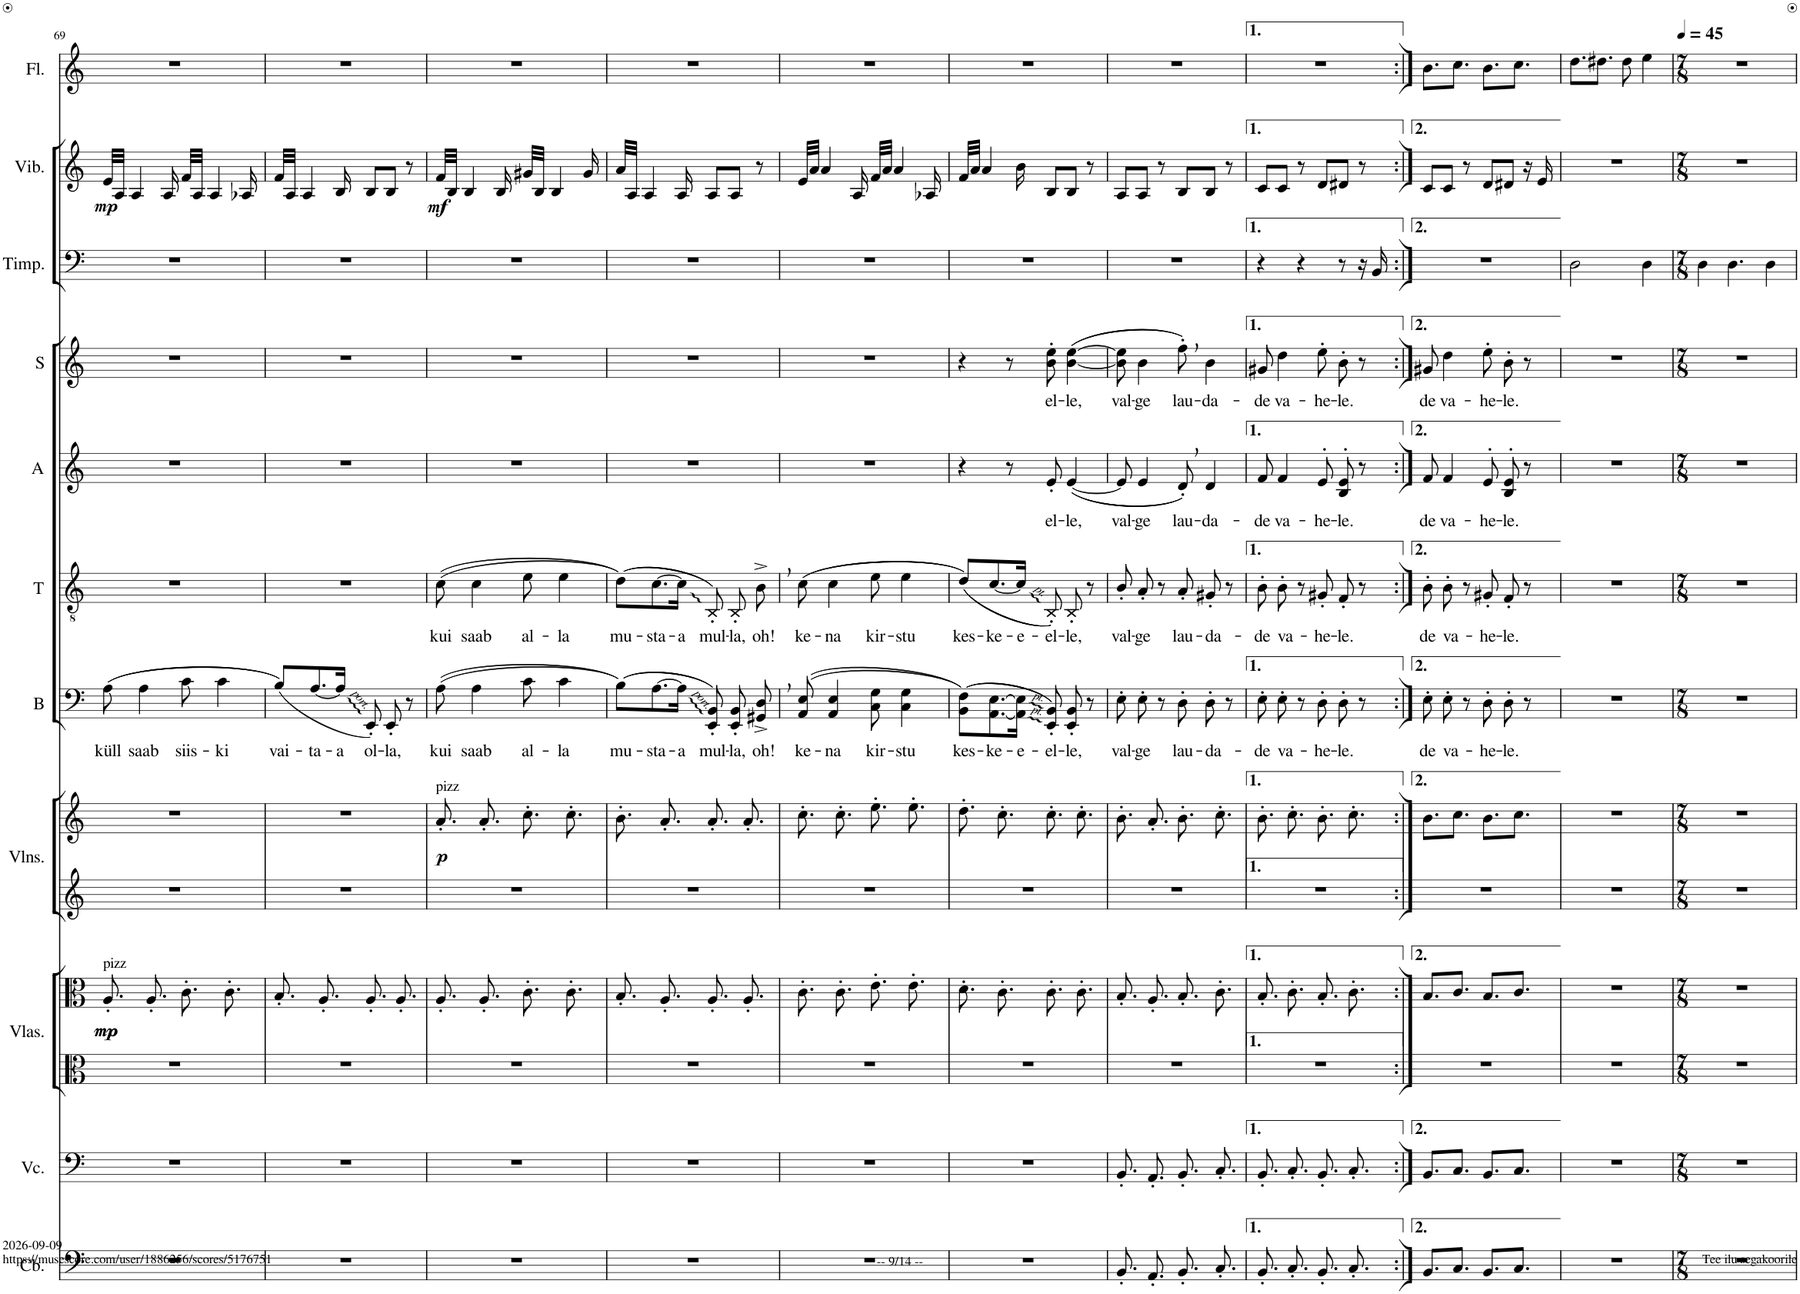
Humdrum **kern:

**kern	**kern	**kern	**dynam	**kern	**dynam	**kern	**text	**kern	**text	**kern	**text	**kern	**text	**kern	**kern	**dynam	**kern
*part11	*part10	*part9	*part9	*part8	*part8	*part7	*part7	*part6	*part6	*part5	*part5	*part4	*part4	*part3	*part2	*part2	*part1
*staff11	*staff10	*staff9	*staff9	*staff8	*staff8	*staff7	*staff7	*staff6	*staff6	*staff5	*staff5	*staff4	*staff4	*staff3	*staff2	*staff2	*staff1
*I"Contrabass	*I"Violoncello	*I"Violas	*	*I"Violins	*	*I"B	*	*I"T	*	*I"A	*	*I"S	*	*I"Timpani	*I"Vibraphone	*	*I"Flute
*I'Cb.	*I'Vc.	*I'Vlas.	*	*I'Vlns.	*	*I'B	*	*I'T	*	*I'A	*	*I'S	*	*I'Timp.	*I'Vib.	*	*I'Fl.
!!LO:PB:g=z
*clefF4	*clefF4	*clefC3	*	*clefG2	*	*clefF4	*	*clefGv2	*	*clefG2	*	*clefG2	*	*clefF4	*clefG2	*	*clefG2
*Trd7c12	*	*	*	*	*	*	*	*	*	*Trd1c2	*	*	*	*	*	*	*
*k[]	*k[]	*k[]	*	*k[]	*	*k[]	*	*k[]	*	*k[]	*	*k[]	*	*k[]	*k[]	*	*k[]
*M6/8	*M6/8	*M6/8	*	*M6/8	*	*M6/8	*	*M6/8	*	*M6/8	*	*M6/8	*	*M6/8	*M6/8	*	*M6/8
=69	=69	=69	=69	=69	=69	=69	=69	=69	=69	=69	=69	=69	=69	=69	=69	=69	=69
!	!	!LO:TX:a:t=pizz	!	!	!	!	!	!	!	!	!	!	!	!	!	!	!
!	!	!	!LO:DY:b	!	!	!	!LO:LY:b	!	!	!	!	!	!	!	!	!	!
!	!	!	!LO:DY:n=1:b	!	!	!	!	!	!	!	!	!	!	!	!	!LO:DY:b	!
2.r	2.r	8.A'/	mp mp	2.r	.	((8A\	küll	2.r	.	2.r	.	2.r	.	2.r	32e/LLL	mp	2.r
.	.	.	.	.	.	.	.	.	.	.	.	.	.	.	32A/JJJ	.	.
.	.	.	.	.	.	.	.	.	.	.	.	.	.	.	4A/	.	.
!	!	!	!	!	!	!	!LO:LY:b	!	!	!	!	!	!	!	!	!	!
.	.	.	.	.	.	4A\	saab	.	.	.	.	.	.	.	.	.	.
.	.	8.A'/	.	.	.	.	.	.	.	.	.	.	.	.	.	.	.
.	.	.	.	.	.	.	.	.	.	.	.	.	.	.	16A/	.	.
!	!	!	!	!	!	!	!LO:LY:b	!	!	!	!	!	!	!	!	!	!
.	.	8.c'\	.	.	.	8c\	siis-	.	.	.	.	.	.	.	32f/LLL	.	.
.	.	.	.	.	.	.	.	.	.	.	.	.	.	.	32A/JJJ	.	.
.	.	.	.	.	.	.	.	.	.	.	.	.	.	.	4A/	.	.
!	!	!	!	!	!	!	!LO:LY:b	!	!	!	!	!	!	!	!	!	!
.	.	.	.	.	.	4c\	-ki	.	.	.	.	.	.	.	.	.	.
.	.	8.c'\	.	.	.	.	.	.	.	.	.	.	.	.	.	.	.
.	.	.	.	.	.	.	.	.	.	.	.	.	.	.	16A-X/	.	.
=70	=70	=70	=70	=70	=70	=70	=70	=70	=70	=70	=70	=70	=70	=70	=70	=70	=70
!	!	!	!	!	!	!	!LO:LY:b	!	!	!	!	!	!	!	!	!	!
2.r	2.r	8.B'/	.	2.r	.	(8B/L))	vai-	2.r	.	2.r	.	2.r	.	2.r	32f/LLL	.	2.r
.	.	.	.	.	.	.	.	.	.	.	.	.	.	.	32A/JJJ	.	.
.	.	.	.	.	.	.	.	.	.	.	.	.	.	.	4A/	.	.
!	!	!	!	!	!	!	!LO:LY:b	!	!	!	!	!	!	!	!	!	!
.	.	.	.	.	.	[8.A/	-ta-	.	.	.	.	.	.	.	.	.	.
.	.	8.A'/	.	.	.	.	.	.	.	.	.	.	.	.	.	.	.
!	!	!	!	!	!	!	!LO:LY:b	!	!	!	!	!	!	!	!	!	!
.	.	.	.	.	.	16A/Jk]	-a	.	.	.	.	.	.	.	16B/	.	.
!	!	!	!	!	!	!	!LO:LY:b	!	!	!	!	!	!	!	!	!	!
.	.	8.A'/	.	.	.	8EE'/)	ol-	.	.	.	.	.	.	.	8B/L	.	.
!	!	!	!	!	!	!	!LO:LY:b	!	!	!	!	!	!	!	!	!	!
.	.	.	.	.	.	8EE'/	-la,	.	.	.	.	.	.	.	8B/J	.	.
.	.	8.A'/	.	.	.	.	.	.	.	.	.	.	.	.	.	.	.
.	.	.	.	.	.	8r	.	.	.	.	.	.	.	.	8r	.	.
=71	=71	=71	=71	=71	=71	=71	=71	=71	=71	=71	=71	=71	=71	=71	=71	=71	=71
!	!	!	!	!LO:TX:a:t=pizz	!	!	!	!	!	!	!	!	!	!	!	!	!
!	!	!	!	!	!LO:DY:b	!	!LO:LY:b	!	!LO:LY:b	!	!	!	!	!	!	!LO:DY:b	!
2.r	2.r	8.A'/	.	8.a'/	p	((8A\	kui	((8c\	kui	2.r	.	2.r	.	2.r	32f/LLL	mf	2.r
.	.	.	.	.	.	.	.	.	.	.	.	.	.	.	32B/JJJ	.	.
.	.	.	.	.	.	.	.	.	.	.	.	.	.	.	4B/	.	.
!	!	!	!	!	!	!	!LO:LY:b	!	!LO:LY:b	!	!	!	!	!	!	!	!
.	.	.	.	.	.	4A\	saab	4c\	saab	.	.	.	.	.	.	.	.
.	.	8.A'/	.	8.a'/	.	.	.	.	.	.	.	.	.	.	.	.	.
.	.	.	.	.	.	.	.	.	.	.	.	.	.	.	16B/	.	.
!	!	!	!	!	!	!	!LO:LY:b	!	!LO:LY:b	!	!	!	!	!	!	!	!
.	.	8.c'\	.	8.cc'\	.	8c\	al-	8e\	al-	.	.	.	.	.	32g#X/LLL	.	.
.	.	.	.	.	.	.	.	.	.	.	.	.	.	.	32B/JJJ	.	.
.	.	.	.	.	.	.	.	.	.	.	.	.	.	.	4B/	.	.
!	!	!	!	!	!	!	!LO:LY:b	!	!LO:LY:b	!	!	!	!	!	!	!	!
.	.	.	.	.	.	4c\	-la	4e\	-la	.	.	.	.	.	.	.	.
.	.	8.c'\	.	8.cc'\	.	.	.	.	.	.	.	.	.	.	.	.	.
.	.	.	.	.	.	.	.	.	.	.	.	.	.	.	16g#/	.	.
=72	=72	=72	=72	=72	=72	=72	=72	=72	=72	=72	=72	=72	=72	=72	=72	=72	=72
!	!	!	!	!	!	!	!LO:LY:b	!	!LO:LY:b	!	!	!	!	!	!	!	!
2.r	2.r	8.B'/	.	8.b'\	.	((8B\L))	mu-	((8d\L))	mu-	2.r	.	2.r	.	2.r	32a/LLL	.	2.r
.	.	.	.	.	.	.	.	.	.	.	.	.	.	.	32A/JJJ	.	.
.	.	.	.	.	.	.	.	.	.	.	.	.	.	.	4A/	.	.
!	!	!	!	!	!	!	!LO:LY:b	!	!LO:LY:b	!	!	!	!	!	!	!	!
.	.	.	.	.	.	[8.A\	-sta-	[8.c\	-sta-	.	.	.	.	.	.	.	.
.	.	8.A'/	.	8.a'/	.	.	.	.	.	.	.	.	.	.	.	.	.
!	!	!	!	!	!	!	!LO:LY:b	!	!LO:LY:b	!	!	!	!	!	!	!	!
.	.	.	.	.	.	16A\Jk]	-a	16c\Jk]	-a	.	.	.	.	.	16A/	.	.
!	!	!	!	!	!	!	!LO:LY:b	!	!LO:LY:b	!	!	!	!	!	!	!	!
.	.	8.A'/	.	8.a'/	.	8EE/' 8BB/'))	mul-	8BB'/))	mul-	.	.	.	.	.	8A/L	.	.
!	!	!	!	!	!	!	!LO:LY:b	!	!LO:LY:b	!	!	!	!	!	!	!	!
.	.	.	.	.	.	8EE/' 8BB/'	-la,	8BB'/	-la,	.	.	.	.	.	8A/J	.	.
.	.	8.A'/	.	8.a'/	.	.	.	.	.	.	.	.	.	.	.	.	.
!	!	!	!	!	!	!	!LO:LY:b	!	!LO:LY:b	!	!	!	!	!	!	!	!
.	.	.	.	.	.	8GG#X/^ 8D/^	oh!	8B^\	oh!	.	.	.	.	.	8r	.	.
=73	=73	=73	=73	=73	=73	=73	=73	=73	=73	=73	=73	=73	=73	=73	=73	=73	=73
!	!	!	!	!	!	!	!LO:LY:b	!	!LO:LY:b	!	!	!	!	!	!	!	!
2.r	2.r	8.c'\	.	8.cc'\	.	((8AA/ 8E/	ke-	((8c\	ke-	2.r	.	2.r	.	2.r	32e/LLL	.	2.r
.	.	.	.	.	.	.	.	.	.	.	.	.	.	.	32a/JJJ	.	.
.	.	.	.	.	.	.	.	.	.	.	.	.	.	.	4a/	.	.
!	!	!	!	!	!	!	!LO:LY:b	!	!LO:LY:b	!	!	!	!	!	!	!	!
.	.	.	.	.	.	4AA/ 4E/	-na	4c\	-na	.	.	.	.	.	.	.	.
.	.	8.c'\	.	8.cc'\	.	.	.	.	.	.	.	.	.	.	.	.	.
.	.	.	.	.	.	.	.	.	.	.	.	.	.	.	16A/	.	.
!	!	!	!	!	!	!	!LO:LY:b	!	!LO:LY:b	!	!	!	!	!	!	!	!
.	.	8.e'\	.	8.ee'\	.	8C\ 8G\	kir-	8e\	kir-	.	.	.	.	.	32f/LLL	.	.
.	.	.	.	.	.	.	.	.	.	.	.	.	.	.	32a/JJJ	.	.
.	.	.	.	.	.	.	.	.	.	.	.	.	.	.	4a/	.	.
!	!	!	!	!	!	!	!LO:LY:b	!	!LO:LY:b	!	!	!	!	!	!	!	!
.	.	.	.	.	.	4C\ 4G\	-stu	4e\	-stu	.	.	.	.	.	.	.	.
.	.	8.e'\	.	8.ee'\	.	.	.	.	.	.	.	.	.	.	.	.	.
.	.	.	.	.	.	.	.	.	.	.	.	.	.	.	16A-X/	.	.
=74	=74	=74	=74	=74	=74	=74	=74	=74	=74	=74	=74	=74	=74	=74	=74	=74	=74
!	!	!	!	!	!	!	!LO:LY:b	!	!LO:LY:b	!	!	!	!	!	!	!	!
2.r	2.r	8.d'\	.	8.dd'\	.	((8BB\ 8F\L))	kes-	((8d/L))	kes-	4r	.	4r	.	2.r	32f/LLL	.	2.r
.	.	.	.	.	.	.	.	.	.	.	.	.	.	.	32a/JJJ	.	.
.	.	.	.	.	.	.	.	.	.	.	.	.	.	.	4a/	.	.
!	!	!	!	!	!	!	!LO:LY:b	!	!LO:LY:b	!	!	!	!	!	!	!	!
.	.	.	.	.	.	[8.AA\ [8.E\	-ke-	[8.c/	-ke-	.	.	.	.	.	.	.	.
.	.	8.c'\	.	8.cc'\	.	.	.	.	.	.	.	.	.	.	.	.	.
.	.	.	.	.	.	.	.	.	.	8r	.	8r	.	.	.	.	.
!	!	!	!	!	!	!	!LO:LY:b	!	!LO:LY:b	!	!	!	!	!	!	!	!
.	.	.	.	.	.	16AA\] 16E\]Jk	-e-	16c/Jk]	-e-	.	.	.	.	.	16b\	.	.
!	!	!	!	!	!	!	!LO:LY:b	!	!LO:LY:b	!	!LO:LY:b	!	!LO:LY:b	!	!	!	!
.	.	8.c'\	.	8.cc'\	.	8EE/' 8BB/'))	-el-	8BB'/))	-el-	8e'/	-el-	8b\' 8ee\'	-el-	.	8B/L	.	.
!	!	!	!	!	!	!	!LO:LY:b	!	!LO:LY:b	!	!LO:LY:b	!	!LO:LY:b	!	!	!	!
.	.	.	.	.	.	8EE/' 8BB/'	-le,	8BB'/	-le,	(([4e/	-le,	(([4b\ [4ee\	-le,	.	8B/J	.	.
.	.	8.c'\	.	8.cc'\	.	.	.	.	.	.	.	.	.	.	.	.	.
.	.	.	.	.	.	8r	.	8r	.	.	.	.	.	.	8r	.	.
=75	=75	=75	=75	=75	=75	=75	=75	=75	=75	=75	=75	=75	=75	=75	=75	=75	=75
!	!	!	!	!	!	!	!LO:LY:b	!	!LO:LY:b	!	!LO:LY:b	!	!LO:LY:b	!	!	!	!
8.BB'/	8.BB'/	8.B'/	.	8.b'\	.	8E'\	val-	8B'/	val-	8e/]	val-	8b\] 8ee\]	val-	2.r	8A/L	.	2.r
!	!	!	!	!	!	!	!LO:LY:b	!	!LO:LY:b	!	!LO:LY:b	!	!LO:LY:b	!	!	!	!
.	.	.	.	.	.	8E'\	-ge	8A'/	-ge	4e/	-ge	4b\	-ge	.	8A/J	.	.
8.AA'/	8.AA'/	8.A'/	.	8.a'/	.	.	.	.	.	.	.	.	.	.	.	.	.
.	.	.	.	.	.	8r	.	8r	.	.	.	.	.	.	8r	.	.
!	!	!	!	!	!	!	!LO:LY:b	!	!LO:LY:b	!	!LO:LY:b	!	!LO:LY:b	!	!	!	!
8.BB'/	8.BB'/	8.B'/	.	8.b'\	.	8D'\	lau-	8A'/	lau-	8d',/))	lau-	8ff',\))	lau-	.	8B/L	.	.
!	!	!	!	!	!	!	!LO:LY:b	!	!LO:LY:b	!	!LO:LY:b	!	!LO:LY:b	!	!	!	!
.	.	.	.	.	.	8D'\	-da-	8G#X'/	-da-	4d/	-da-	4b\	-da-	.	8B/J	.	.
8.C'/	8.C'/	8.c'\	.	8.cc'\	.	.	.	.	.	.	.	.	.	.	.	.	.
.	.	.	.	.	.	8r	.	8r	.	.	.	.	.	.	8r	.	.
=76	=76	=76	=76	=76	=76	=76	=76	=76	=76	=76	=76	=76	=76	=76	=76	=76	=76
!	!	!	!	!	!	!	!LO:LY:b	!	!LO:LY:b	!	!LO:LY:b	!	!LO:LY:b	!	!	!	!
8.BB'/	8.BB'/	8.B'/	.	8.b'\	.	8E'\	-de	8B'\	-de	8f/	-de	8g#X/	-de	4r	8c/L	.	2.r
!	!	!	!	!	!	!	!LO:LY:b	!	!LO:LY:b	!	!LO:LY:b	!	!LO:LY:b	!	!	!	!
.	.	.	.	.	.	8E'\	va-	8B'\	va-	4f/	va-	4dd\	va-	.	8c/J	.	.
8.C'/	8.C'/	8.c'\	.	8.cc'\	.	.	.	.	.	.	.	.	.	.	.	.	.
.	.	.	.	.	.	8r	.	8r	.	.	.	.	.	4r	8r	.	.
!	!	!	!	!	!	!	!LO:LY:b	!	!LO:LY:b	!	!LO:LY:b	!	!LO:LY:b	!	!	!	!
8.BB'/	8.BB'/	8.B'/	.	8.b'\	.	8D'\	-he-	8G#X'/	-he-	8e'>/L	-he-	8ee'\L	-he-	.	8d/L	.	.
!	!	!	!	!	!	!	!LO:LY:b	!	!LO:LY:b	!	!LO:LY:b	!	!LO:LY:b	!	!	!	!
.	.	.	.	.	.	8D'\	-le.	8F'/	-le.	8B'>/ 8e'>/J	-le.	8b'\J	-le.	8r	8d#X/J	.	.
8.C'/	8.C'/	8.c'\	.	8.cc'\	.	.	.	.	.	.	.	.	.	.	.	.	.
.	.	.	.	.	.	8r	.	8r	.	8r	.	8r	.	16r	8r	.	.
.	.	.	.	.	.	.	.	.	.	.	.	.	.	16BB/	.	.	.
=77:|!	=77:|!	=77:|!	=77:|!	=77:|!	=77:|!	=77:|!	=77:|!	=77:|!	=77:|!	=77:|!	=77:|!	=77:|!	=77:|!	=77:|!	=77:|!	=77:|!	=77:|!
!	!	!	!	!	!	!	!LO:LY:b	!	!LO:LY:b	!	!LO:LY:b	!	!LO:LY:b	!	!	!	!
8.BB/L	8.BB/L	8.B/L	.	8.b\L	.	8E'\	-de	8B'\	-de	8f/	-de	8g#X/	-de	2.r	8c/L	.	8.b\L
!	!	!	!	!	!	!	!LO:LY:b	!	!LO:LY:b	!	!LO:LY:b	!	!LO:LY:b	!	!	!	!
.	.	.	.	.	.	8E'\	va-	8B'\	va-	4f/	va-	4dd\	va-	.	8c/J	.	.
8.C/J	8.C/J	8.c/J	.	8.cc\J	.	.	.	.	.	.	.	.	.	.	.	.	8.cc\J
.	.	.	.	.	.	8r	.	8r	.	.	.	.	.	.	8r	.	.
!	!	!	!	!	!	!	!LO:LY:b	!	!LO:LY:b	!	!LO:LY:b	!	!LO:LY:b	!	!	!	!
8.BB/L	8.BB/L	8.B/L	.	8.b\L	.	8D'\	-he-	8G#X'/	-he-	8e'>/L	-he-	8ee'\L	-he-	.	8d/L	.	8.b\L
!	!	!	!	!	!	!	!LO:LY:b	!	!LO:LY:b	!	!LO:LY:b	!	!LO:LY:b	!	!	!	!
.	.	.	.	.	.	8D'\	-le.	8F'/	-le.	8B'>/ 8e'>/J	-le.	8b'\J	-le.	.	8d#X/J	.	.
8.C/J	8.C/J	8.c/J	.	8.cc\J	.	.	.	.	.	.	.	.	.	.	.	.	8.cc\J
.	.	.	.	.	.	8r	.	8r	.	8r	.	8r	.	.	16r	.	.
.	.	.	.	.	.	.	.	.	.	.	.	.	.	.	16e/	.	.
=78	=78	=78	=78	=78	=78	=78	=78	=78	=78	=78	=78	=78	=78	=78	=78	=78	=78
2.r	2.r	2.r	.	2.r	.	2.r	.	2.r	.	2.r	.	2.r	.	2D\	2.r	.	8.dd\L
.	.	.	.	.	.	.	.	.	.	.	.	.	.	.	.	.	8.dd#X\J
.	.	.	.	.	.	.	.	.	.	.	.	.	.	.	.	.	8dd#\
.	.	.	.	.	.	.	.	.	.	.	.	.	.	4D\	.	.	4ee\
=79	=79	=79	=79	=79	=79	=79	=79	=79	=79	=79	=79	=79	=79	=79	=79	=79	=79
*M7/8	*M7/8	*M7/8	*	*M7/8	*	*M7/8	*	*M7/8	*	*M7/8	*	*M7/8	*	*M7/8	*M7/8	*	*M7/8
*	*	*	*	*	*	*	*	*	*	*	*	*	*	*	*	*	*MM45
2..r	2..r	2..r	.	2..r	.	2..r	.	2..r	.	2..r	.	2..r	.	4D\	2..r	.	2..r
.	.	.	.	.	.	.	.	.	.	.	.	.	.	4.D\	.	.	.
.	.	.	.	.	.	.	.	.	.	.	.	.	.	4D\	.	.	.
=	=	=	=	=	=	=	=	=	=	=	=	=	=	=	=	=	=
*-	*-	*-	*-	*-	*-	*-	*-	*-	*-	*-	*-	*-	*-	*-	*-	*-	*-
